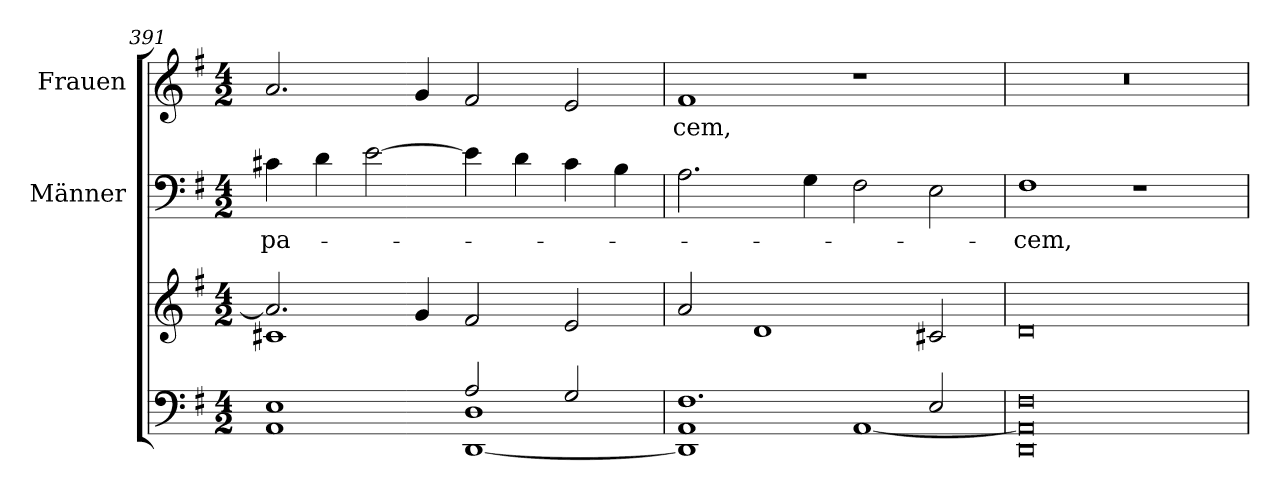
**kern	**kern	**kern	**text	**kern	**text
*part3	*part3	*part2	*part2	*part1	*part1
*staff4	*staff3	*staff2	*staff2	*staff1	*staff1
*	*	*I"Männer	*	*I"Frauen	*
*clefF4	*clefG2	*clefF4	*	*clefG2	*
*k[f#]	*k[f#]	*k[f#]	*	*k[f#]	*
*G:	*G:	*G:	*	*G:	*
*M4/2	*M4/2	*M4/2	*	*M4/2	*
=391	=391	=391	=391	=391	=391
*^	*^	*	*	*	*
!	!	!	!	!	!LO:LY:b	!	!
1E	1AA	2.a/]	1c#X	4c#X\	pa-	2.a/	.
.	.	.	.	4d\	.	.	.
.	.	.	.	[2e\	.	.	.
.	.	4g/	.	.	.	4g/	.
2A/	[<1DD 1D	2f#/	1ryy	4e\]	.	2f#/	.
.	.	.	.	4d\	.	.	.
2G/	.	2e/	.	4c#\	.	2e/	.
.	.	.	.	4B\	.	.	.
*	*	*v	*v	*	*	*	*
=392	=392	=392	=392	=392	=392	=392
!	!	!	!	!	!	!LO:LY:b
1.F#	1DD] 1AA	2a/	2.A\	.	1f#	-cem,
.	.	1d	.	.	.	.
.	.	.	4G\	.	.	.
.	[<1AA	.	2F#\	.	1r	.
2E/	.	2c#X/	2E\	.	.	.
!!LO:LB:g=z
=393	=393	=393	=393	=393	=393	=393
!	!	!	!	!LO:LY:b	!	!
0F#	0DD 0AA]	0d	1F#	-cem,	0r	.
.	.	.	1r	.	.	.
*v	*v	*	*	*	*	*
=	=	=	=	=	=
*-	*-	*-	*-	*-	*-
